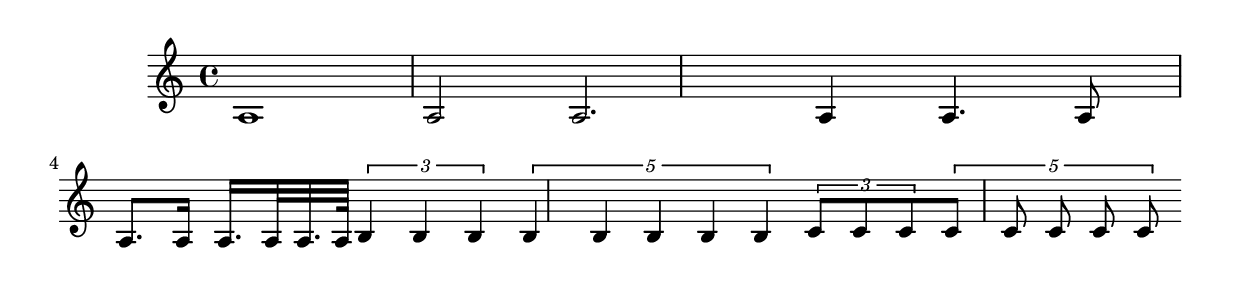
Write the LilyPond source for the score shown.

\version "2.14.0"
\header {
texidoc = "

Midi2ly tuplet test.

@example
  python scripts/midi2ly.py --duration-quant=32 \
      --allow-tuplet=4*2/3 \
      --allow-tuplet=8*2/3 \
      --allow-tuplet=4*3/5 \
      --allow-tuplet=8*3/5 \
      tu.midi 
@end example
"
}


\score { 
  \context Voice  \relative c' {

    a1 a2 a2. a4 a4. a8 a8. a16 a16. a32 a32. a64

    \times 2/3 { b4 b4 b4 }
    \times 3/5 { b4 b4 b4 b4 b4 }

    \times 2/3 { c8 c8 c8 }
    \times 3/5 { c8 c8 c8 c8 c8 }

  }
  \layout { }  
  \midi { }
}


